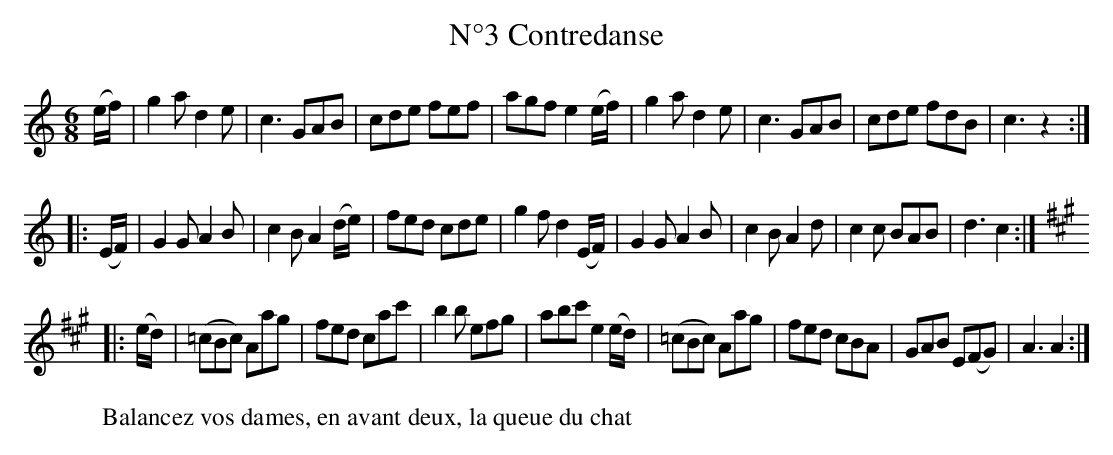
X:1
T:N°3 Contredanse
M:6/8
K:Cmaj
L:1/8
(e/2f/2)|g2a d2e|c3 GAB|cde fef|agf e2 (e/2f/2)|g2a d2e|c3 GAB|cde fdB|c3 z2:|
|:(E/2F/2)|G2G A2B|c2B A2 (d/2e/2)|fed cde|g2f d2 (E/2F/2)|G2G A2B|c2B A2d|c2c BAB|d3 c2:|
K:Amaj
|:(e/2d/2)|(=cBc) Aag|fed cac'|b2b efg|abc' e2(e/2d/2)|(=cBc) Aag|fed cBA|GAB E(FG)|A3 A2:|]
W:Balancez vos dames, en avant deux, la queue du chat
